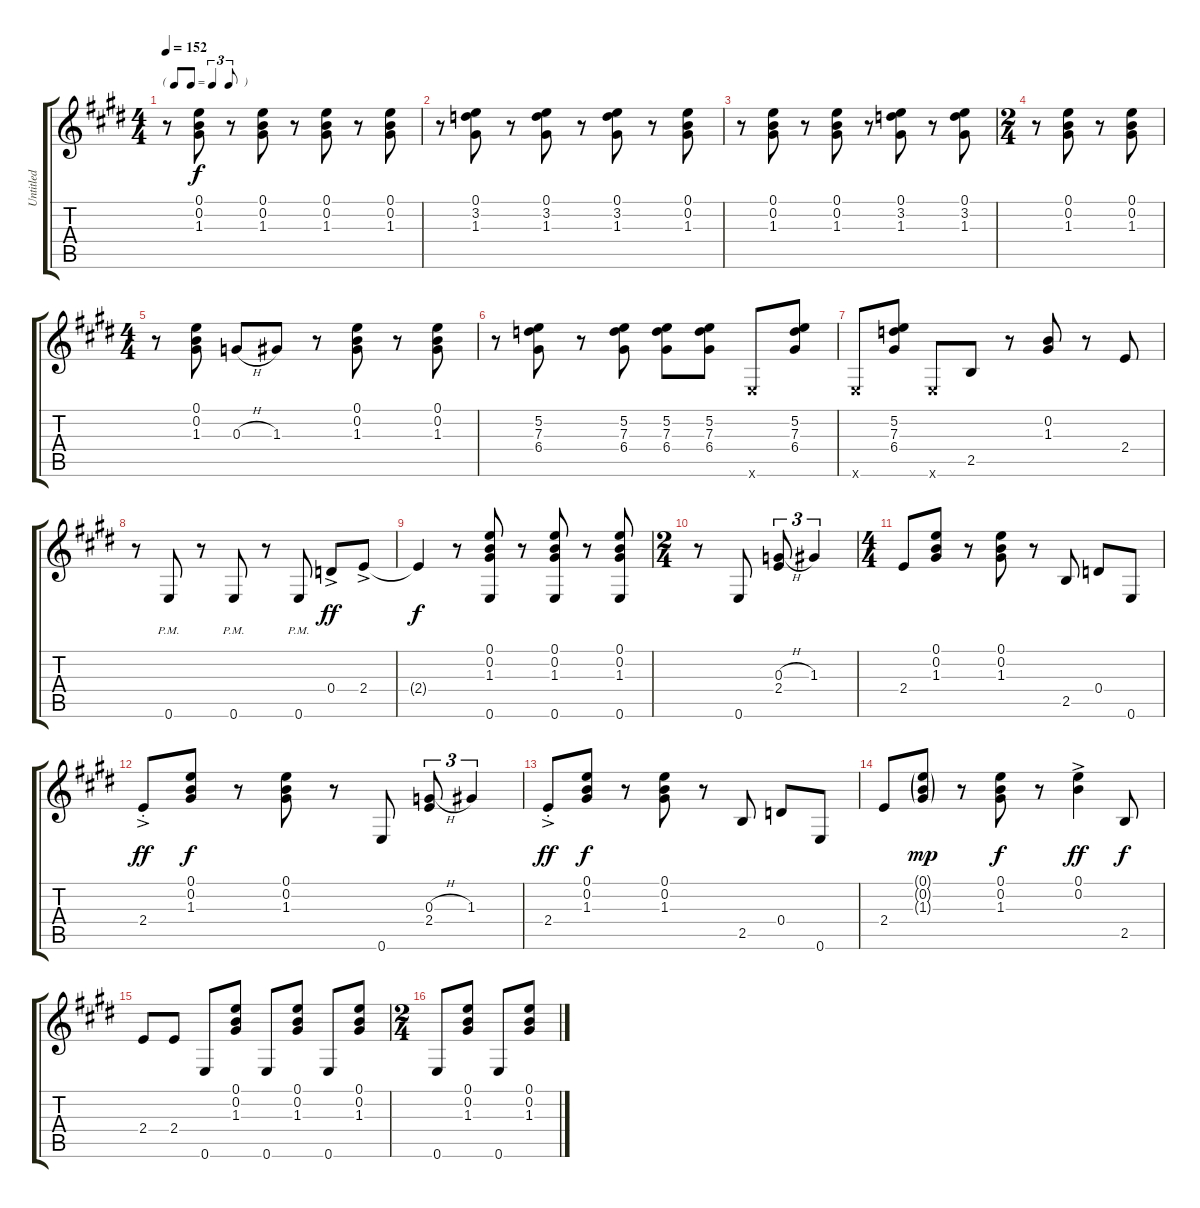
\track ("Untitled" "Untitled") {instrument distortionguitar}
\staff {score tabs}
\tuning (E4 B3 G3 D3 A2 E2) {hide}
\ts (4 4)
\tf triplet8th
\tempo 152
\clef g2
\ks c#minor
r.8{dy f} (0.1 0.2 1.3).8 r.8 (0.1 0.2 1.3).8 r.8 (0.1 0.2 1.3).8 r.8 (0.1 0.2 1.3).8 |
\ks e
r.8 (0.1 3.2 1.3).8 r.8 (0.1 3.2 1.3).8 r.8 (0.1 3.2 1.3).8 r.8 (0.1 0.2 1.3).8 |
\ks c#minor
r.8 (0.1 0.2 1.3).8 r.8 (0.1 0.2 1.3).8 r.8 (0.1 3.2 1.3).8 r.8 (0.1 3.2 1.3).8 |
\ts (2 4)
r.8 (0.1 0.2 1.3).8 r.8 (0.1 0.2 1.3).8 |
\ts (4 4)
\ks e
r.8 (0.1 0.2 1.3).8 0.3{h}.8 1.3.8 r.8 (0.1 0.2 1.3).8 r.8 (0.1 0.2 1.3).8 |
\ks c#minor
r.8 (5.2 7.3 6.4).8 r.8 (5.2 7.3 6.4).8 (5.2 7.3 6.4).8 (5.2 7.3 6.4).8 0.6{x}.8 (5.2 7.3 6.4).8 |
0.6{x}.8 (5.2 7.3 6.4).8 0.6{x}.8 2.5.8 r.8 (0.2 1.3).8 r.8 2.4.8 |
\ks e
r.8 0.6{pm}.8 r.8 0.6{pm}.8 r.8 0.6{pm}.8 0.4{ac}.8{dy ff} 2.4{ac}.8 |
\ks c#minor
2.4{t}.4{dy f} r.8 (0.1 0.2 1.3 0.6).8 r.8 (0.1 0.2 1.3 0.6).8 r.8 (0.1 0.2 1.3 0.6).8 |
\ts (2 4)
r.8 0.6.8 (0.3{h} 2.4).8{tu (3 2)} 1.3.4{tu (3 2)} |
\ts (4 4)
\ks e
2.4.8 (0.1 0.2 1.3).8 r.8 (0.1 0.2 1.3).8 r.8 2.5.8 0.4.8 0.6.8 |
\ks c#minor
2.4{ac st}.8{dy ff} (0.1 0.2 1.3).8{dy f} r.8 (0.1 0.2 1.3).8 r.8 0.6.8 (0.3{h} 2.4).8{tu (3 2)} 1.3.4{tu (3 2)} |
2.4{ac st}.8{dy ff} (0.1 0.2 1.3).8{dy f} r.8 (0.1 0.2 1.3).8 r.8 2.5.8 0.4.8 0.6.8 |
\ks e
2.4.8 (0.1{g} 0.2{g} 1.3{g}).8{dy mp} r.8 (0.1 0.2 1.3).8{dy f} r.8 (0.1{ac} 0.2{ac}).4{dy ff} 2.5.8{dy f} |
\ks c#minor
2.4.8 2.4.8 0.6.8 (0.1 0.2 1.3).8 0.6.8 (0.1 0.2 1.3).8 0.6.8 (0.1 0.2 1.3).8 |
\ts (2 4)
0.6.8 (0.1 0.2 1.3).8 0.6.8 (0.1 0.2 1.3).8
